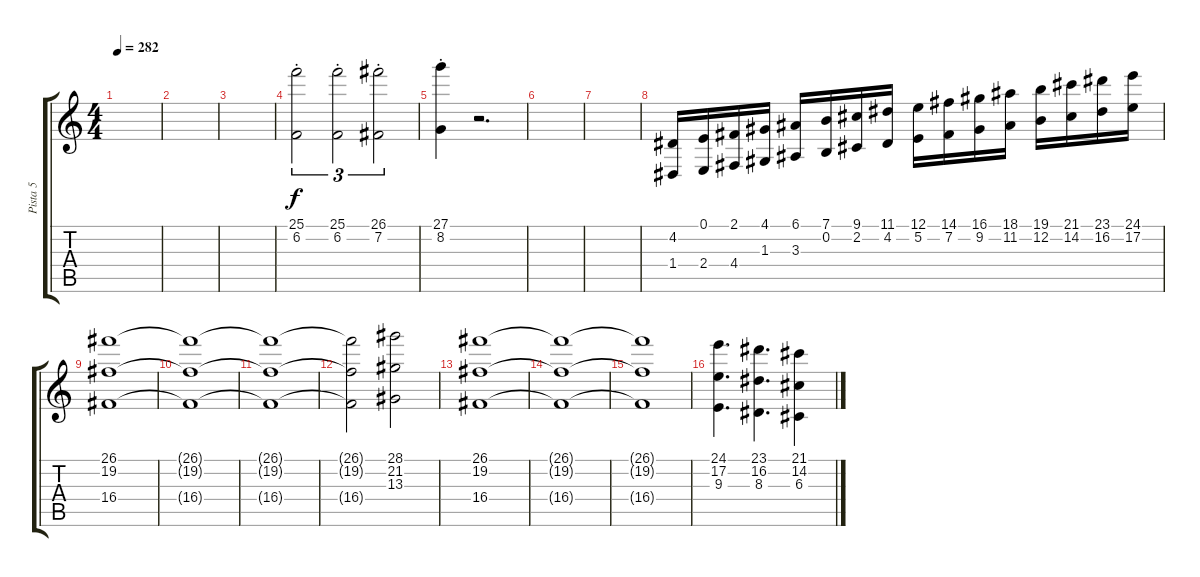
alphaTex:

\track ("Pista 5" "Pista 5") {instrument stringensemble1}
\staff {score tabs}
\tuning (E4 B3 G3 D3 A2 E2) {hide}
\ts (4 4)
\tempo 282
\clef g2
\ks c
|
|
|
(25.1{st} 6.2{st}).2{tu (3 2)} (25.1{st} 6.2{st}).2{tu (3 2)} (26.1{st} 7.2{st}).2{tu (3 2)} |
(27.1{st} 8.2{st}).4 r.2{d} |
|
|
(4.2 1.4).16 (0.1 2.4).16 (2.1 4.4).16 (4.1 1.3).16 (6.1 3.3).16 (7.1 0.2).16 (9.1 2.2).16 (11.1 4.2).16 (12.1 5.2).16 (14.1 7.2).16 (16.1 9.2).16 (18.1 11.2).16 (19.1 12.2).16 (21.1 14.2).16 (23.1 16.2).16 (24.1 17.2).16 |
(26.1 19.2 16.4).1 |
(26.1{t} 19.2{t} 16.4{t}).1 |
(26.1{t} 19.2{t} 16.4{t}).1 |
(26.1{t} 19.2{t} 16.4{t}).2 (28.1 21.2 13.3).2 |
(26.1 19.2 16.4).1 |
(26.1{t} 19.2{t} 16.4{t}).1 |
(26.1{t} 19.2{t} 16.4{t}).1 |
(24.1 17.2 9.3).4{d} (23.1 16.2 8.3).4{d} (21.1 14.2 6.3).4
